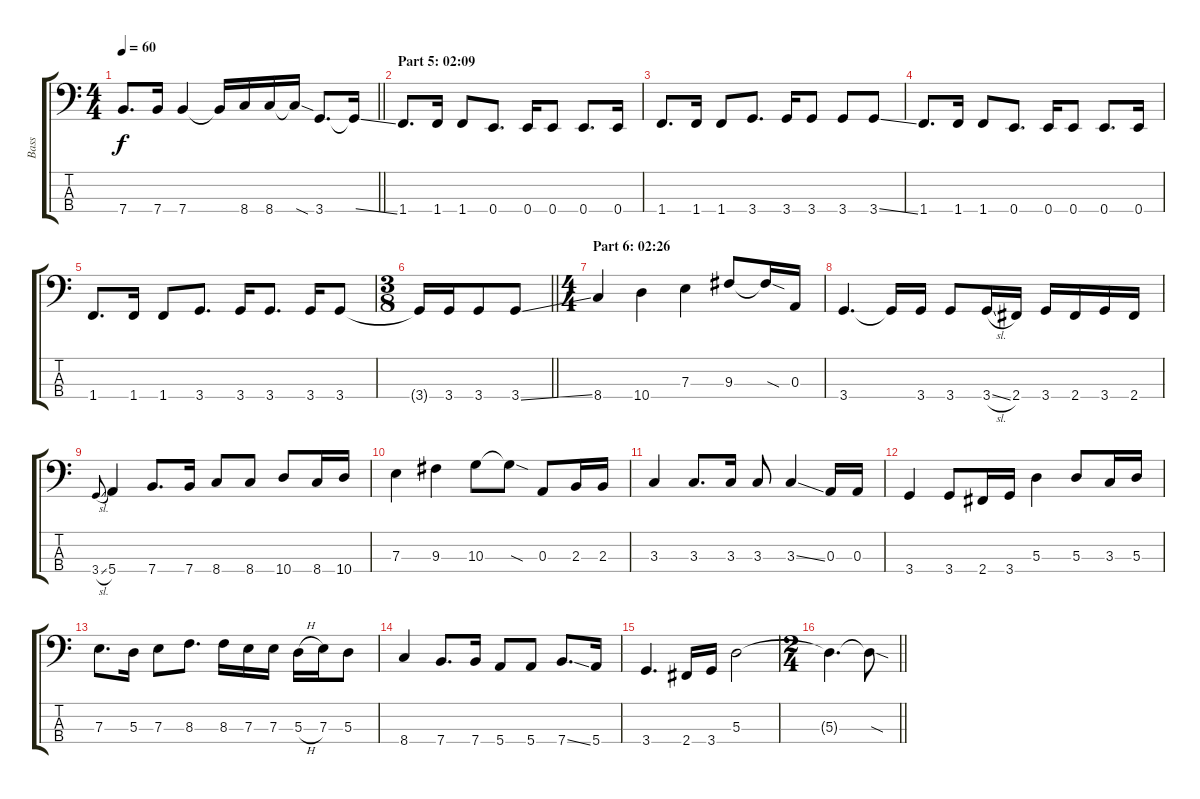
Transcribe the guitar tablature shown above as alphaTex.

\track ("Bass" "Bass") {instrument electricbassfinger}
\staff {score tabs}
\tuning (G2 D2 A1 E1) {hide}
\ts (4 4)
\tempo 60
\clef f4
\barLineRight lightlight
\ks c
7.4.8{d dy f} 7.4.16 7.4.4 7.4{t}.16 8.4.16 8.4.16 8.4{sod t}.16 3.4.8{d} 3.4{ss t}.16 |
\section ("" "Part 5: 02:09")
1.4.8{d} 1.4.16 1.4.8 0.4.8{d} 0.4.16 0.4.8 0.4.8{d} 0.4.16 |
1.4.8{d} 1.4.16 1.4.8 3.4.8{d} 3.4.16 3.4.8 3.4.8 3.4{ss}.8 |
1.4.8{d} 1.4.16 1.4.8 0.4.8{d} 0.4.16 0.4.8 0.4.8{d} 0.4.16 |
1.4.8{d} 1.4.16 1.4.8 3.4.8{d} 3.4.16 3.4.8{d} 3.4.16 3.4.8 |
\ts (3 8)
\barLineRight lightlight
3.4{t}.16 3.4.16 3.4.8 3.4{ss}.8 |
\ts (4 4)
\section ("" "Part 6: 02:26")
8.4.4 10.4.4 7.3.4 9.3.8 9.3{sod t}.16 0.3.16 |
3.4.4{d} 3.4{t}.16 3.4.16 3.4.8 3.4{sl}.16 2.4.16 3.4.16 2.4.16 3.4.16 2.4.16 |
3.4{sl}.8{gr onbeat} 5.4.4 7.4.8{d} 7.4.16 8.4.8 8.4.8 10.4.8 8.4.16 10.4.16 |
7.3.4 9.3.4 10.3.8 10.3{sod t}.8 0.3.8 2.3.16 2.3.16 |
3.3.4 3.3.8{d} 3.3.16 3.3.8 3.3{ss}.4 0.3.16 0.3.16 |
3.4.4 3.4.8 2.4.16 3.4.16 5.3.4 5.3.8 3.3.16 5.3.16 |
7.3.8{d} 5.3.16 7.3.8 8.3.8{d} 8.3.16 7.3.16 7.3.16 5.3{h}.16 7.3.16 5.3.8 |
8.4.4 7.4.8{d} 7.4.16 5.4.8 5.4.8 7.4{ss}.8{d} 5.4.16 |
3.4.4{d} 2.4.16 3.4.16 5.3.2 |
\ts (2 4)
\barLineRight lightlight
5.3{t}.4{d} 5.3{sod t}.8
